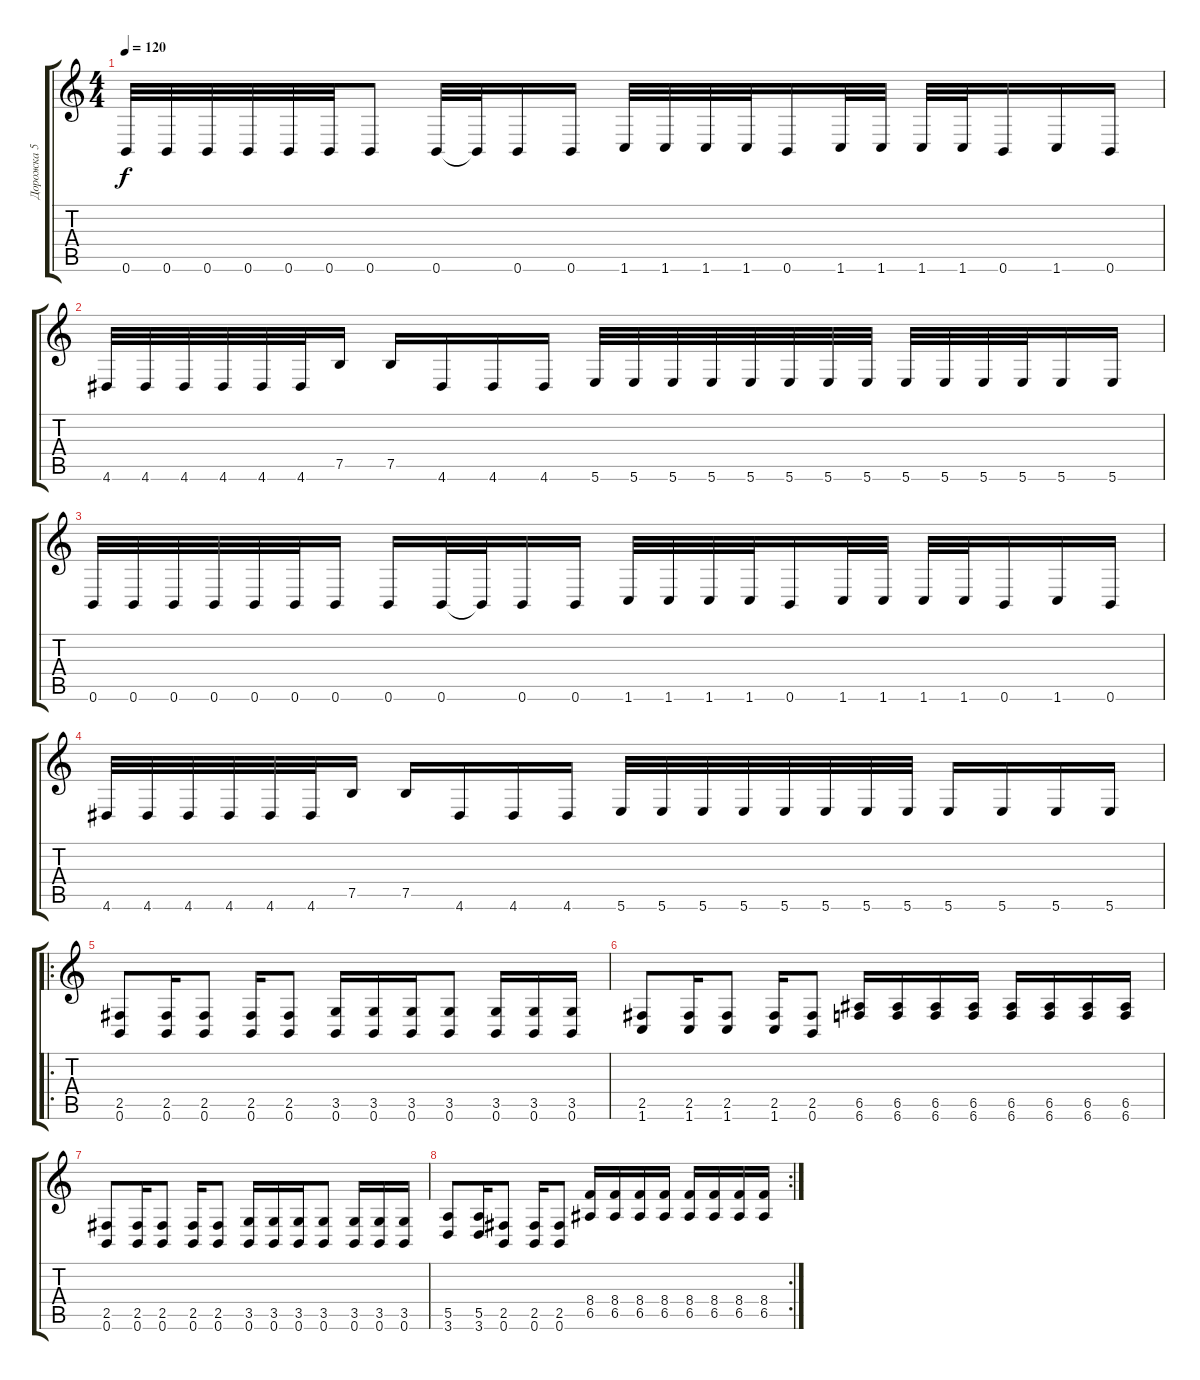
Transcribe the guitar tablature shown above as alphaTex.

\track ("Дорожка 5" "Дорожка 5") {instrument distortionguitar}
\staff {score tabs}
\tuning (B3 Gb3 D3 A2 E2 B1) {hide}
\ts (4 4)
\tempo 120
\clef g2
\ks c
0.6.32{dy f} 0.6.32 0.6.32 0.6.32 0.6.32 0.6.32 0.6.8 0.6.32 0.6{t}.32 0.6.16 0.6.16 1.6.32 1.6.32 1.6.32 1.6.32 0.6.16 1.6.32 1.6.32 1.6.32 1.6.32 0.6.16 1.6.16 0.6.16 |
4.6.32 4.6.32 4.6.32 4.6.32 4.6.32 4.6.32 7.5.16 7.5.16 4.6.16 4.6.16 4.6.16 5.6.32 5.6.32 5.6.32 5.6.32 5.6.32 5.6.32 5.6.32 5.6.32 5.6.32 5.6.32 5.6.32 5.6.32 5.6.16 5.6.16 |
0.6.32 0.6.32 0.6.32 0.6.32 0.6.32 0.6.32 0.6.16 0.6.16 0.6.32 0.6{t}.32 0.6.16 0.6.16 1.6.32 1.6.32 1.6.32 1.6.32 0.6.16 1.6.32 1.6.32 1.6.32 1.6.32 0.6.16 1.6.16 0.6.16 |
4.6.32 4.6.32 4.6.32 4.6.32 4.6.32 4.6.32 7.5.16 7.5.16 4.6.16 4.6.16 4.6.16 5.6.32 5.6.32 5.6.32 5.6.32 5.6.32 5.6.32 5.6.32 5.6.32 5.6.16 5.6.16 5.6.16 5.6.16 |
\ro
(2.5 0.6).8 (2.5 0.6).16 (2.5 0.6).8 (2.5 0.6).16 (2.5 0.6).8 (3.5 0.6).16 (3.5 0.6).16 (3.5 0.6).16 (3.5 0.6).8 (3.5 0.6).16 (3.5 0.6).16 (3.5 0.6).16 |
(2.5 1.6).8 (2.5 1.6).16 (2.5 1.6).8 (2.5 1.6).16 (2.5 0.6).8 (6.5 6.6).16 (6.5 6.6).16 (6.5 6.6).16 (6.5 6.6).16 (6.5 6.6).16 (6.5 6.6).16 (6.5 6.6).16 (6.5 6.6).16 |
(2.5 0.6).8 (2.5 0.6).16 (2.5 0.6).8 (2.5 0.6).16 (2.5 0.6).8 (3.5 0.6).16 (3.5 0.6).16 (3.5 0.6).16 (3.5 0.6).8 (3.5 0.6).16 (3.5 0.6).16 (3.5 0.6).16 |
\rc 2
(5.5 3.6).8 (5.5 3.6).16 (2.5 0.6).8 (2.5 0.6).16 (2.5 0.6).8 (8.4 6.5).16 (8.4 6.5).16 (8.4 6.5).16 (8.4 6.5).16 (8.4 6.5).16 (8.4 6.5).16 (8.4 6.5).16 (8.4 6.5).16
